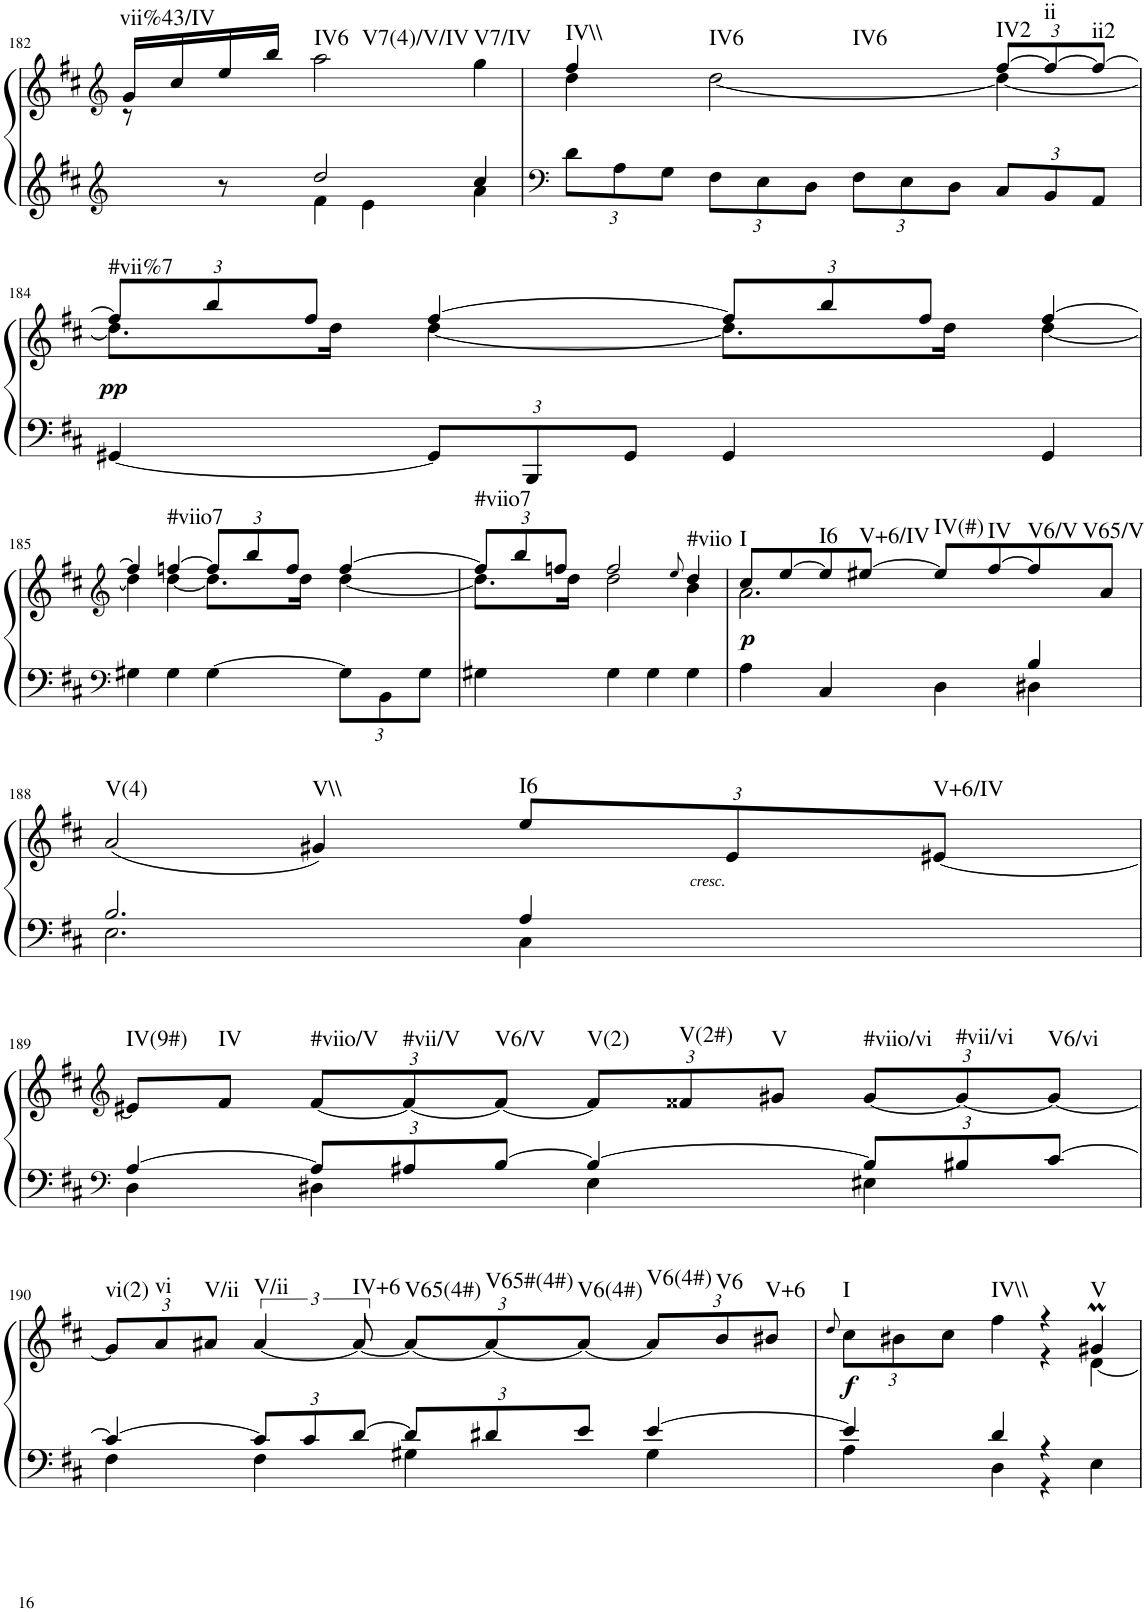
**kern	**kern	**dynam	**harte
*part1	*part1	*part1	*part1
*staff2	*staff1	*staff1/2	*
*I"Klavier links	*	*	*
!!LO:PB:g=z
*clefG2	*clefG2	*	*
*k[f#c#]	*k[f#c#]	*	*
*M2/2	*M2/2	*	*
=182	=182	=182	=182
*^	*^	*	*
!	!	!	!	!	!LO:H:kt=vii%43/IV
8ryy	4ryy	16g/LL	8r	.	N
.	.	16cc#/	.	.	.
8r	.	16ee/	2..ryy	.	.
.	.	16bb/JJ	.	.	.
!	!	!	!	!	!LO:H:n=1:kt=IV6
!	!	!	!	!	!LO:H:n=2:kt=V7(4)/V/IV
2dd/	4f#\	2aa\	.	.	N N
.	4e\	.	.	.	.
!	!	!	!	!	!LO:H:kt=V7/IV
4cc#/	4a\	4gg\	.	.	N
*v	*v	*	*	*	*
*	*v	*v	*	*
=183	=183	=183	=183
*clefF4	*	*	*
*Xbrackettup	*	*	*
*^	*^	*	*
!	!	!	!	!	!LO:H:kt=IV\\
*v	*v	*^	*^	*	*
12d\L	4ff#/	4dd\	3%2ryy	3%2ryy	.	N
12A\	.	.	.	.	.	.
12G\J	.	.	.	.	.	.
!	!	!	!	!	!	!LO:H:n=1:kt=IV6
!	!	!	!	!	!	!LO:H:n=2:kt=IV6
12F#\L	[2dd\	2ryy	.	.	.	N N
12E\	.	.	.	.	.	.
12D\J	.	.	.	.	.	.
12F#\L	.	.	.	.	.	.
12E\	.	.	.	.	.	.
12D\J	.	.	6ryy	6.ryy	.	.
!	!	!	!	!	!	!LO:H:kt=IV2
12C#/L	[4ff#/	4dd\_	.	.	.	N
!	!	!	!	!	!	!LO:H:kt=ii
12BB/	.	.	6ryy	.	.	N
!	!	!	!	!	!	!LO:H:kt=ii2
12AA/J	.	.	.	12ryy	.	N
*	*v	*v	*v	*v	*	*
!!LO:LB:g=z
=184	=184	=184	=184
*	*Xbrackettup	*	*
*	*^	*	*
*	*	*^	*	*
*	*	*	*^	*	*
!	!	!	!	!	!LO:DY:b	!LO:H:kt=#vii%7
*	*	*v	*v	*v	*	*
[4GG#X/	12ff#/L]	8.dd\L]	pp	N
.	12bb/	.	.	.
.	12ff#/J	.	.	.
.	.	16dd\Jk	.	.
12GG#/L]	[4ff#/	[4dd\	.	.
12BBB/	.	.	.	.
12GG#/J	.	.	.	.
4GG#/	12ff#/L]	8.dd\L]	.	.
.	12bb/	.	.	.
.	12ff#/J	.	.	.
.	.	16dd\Jk	.	.
4GG#/	[4ff#/	[4dd\	.	.
!!LO:LB:g=z	!!
=185	=185	=185	=185	=185
*clefF4	*clefG2	*	*	*
4G#X\	4ff#/]	4dd\]	.	.
!	!	!	!	!LO:H:kt=#viio7
4G#\	[4ffn/	[4dd\	.	N
[4G#\	12ff/L]	8.dd\L]	.	.
.	12bb/	.	.	.
.	12ff/J	.	.	.
.	.	16dd\Jk	.	.
12G#\L]	[4ff/	[4dd\	.	.
12BB\	.	.	.	.
12G#\J	.	.	.	.
=186	=186	=186	=186	=186
!	!	!	!	!LO:H:kt=#viio7
4G#X\	12ff/L]	8.dd\L]	.	N
.	12bb/	.	.	.
.	12ffn/J	.	.	.
.	.	16dd\Jk	.	.
4G#\	2ff/	2dd\	.	.
4G#\	.	.	.	.
.	8qee/	.	.	.
!	!	!	!	!LO:H:kt=#viio
4G#\	4dd/	4b\	.	N
=187	=187	=187	=187	=187
*^	*	*	*	*
!	!	!	!	!LO:DY:b	!LO:H:kt=I
4A\	2.ryy	8cc#/L	2.a\	p	N
.	.	[8ee/	.	.	.
!	!	!	!	!	!LO:H:kt=I6
4C#/	.	8ee/]	.	.	N
!	!	!	!	!	!LO:H:kt=V+6/IV
.	.	[8ee#X/J	.	.	N
!	!	!	!	!	!LO:H:kt=IV(#)
4D\	.	8ee#/L]	.	.	N
!	!	!	!	!	!LO:H:kt=IV
.	.	[8ff#/	.	.	N
!	!	!	!	!	!LO:H:kt=V6/V
4B/	4D#X\	8ff#/]	4ryy	.	N
!	!	!	!	!	!LO:H:kt=V65/V
.	.	8a/J	.	.	N
*	*	*v	*v	*	*
!!LO:LB:g=z
=188	=188	=188	=188	=188
!	!	!	!	!LO:H:kt=V(4)
2.B/	2.E\	(2a/	.	N
!	!	!	!	!LO:H:kt=V\\
.	.	4g#X/)	.	N
!	!	!	!	!LO:H:kt=I6
4A/	4C#\	12ee/L	.	N
!	!	!LO:TX:b:i:t=cresc.	!	!
.	.	12e/	.	.
!	!	!	!	!LO:H:kt=V+6/IV
.	.	[12e#X/J	.	N
!!LO:LB:g=z
=189	=189	=189	=189	=189
*clefF4	*	*clefG2	*	*
!	!	!	!	!LO:H:kt=IV(9#)
[4A/	4D\	8e#X/L]	.	N
!	!	!	!	!LO:H:kt=IV
.	.	8f#/J	.	N
!	!	!	!	!LO:H:kt=#viio/V
12A/L]	4D#X\	[12f#/L	.	N
!	!	!	!	!LO:H:kt=#vii/V
12A#X/	.	12f#/_	.	N
!	!	!	!	!LO:H:kt=V6/V
[12B/J	.	12f#/J_	.	N
!	!	!	!	!LO:H:kt=V(2)
4B/_	4E\	12f#/L]	.	N
!	!	!	!	!LO:H:kt=V(2#)
.	.	12f##X/	.	N
!	!	!	!	!LO:H:kt=V
.	.	12g#X/J	.	N
!	!	!	!	!LO:H:kt=#viio/vi
12B/L]	4E#X\	[12g#/L	.	N
!	!	!	!	!LO:H:kt=#vii/vi
12B#X/	.	12g#/_	.	N
!	!	!	!	!LO:H:kt=V6/vi
[12c#/J	.	12g#/J_	.	N
!!LO:LB:g=z
=190	=190	=190	=190	=190
!	!	!	!	!LO:H:kt=vi(2)
4c#/_	4F#\	12g#/L]	.	N
!	!	!	!	!LO:H:kt=vi
.	.	12a/	.	N
!	!	!	!	!LO:H:kt=V/ii
.	.	12a#X/J	.	N
*	*	*brackettup	*	*
!	!	!	!	!LO:H:kt=V/ii
12c#/L]	4F#\	[6a#/	.	N
12c#/	.	.	.	.
!	!	!	!	!LO:H:kt=IV+6
[12d/J	.	12a#/_	.	N
*	*	*Xbrackettup	*	*
!	!	!	!	!LO:H:kt=V65(4#)
12d/L]	4G#X\	12a#/L_	.	N
!	!	!	!	!LO:H:kt=V65#(4#)
12d#X/	.	12a#/_	.	N
!	!	!	!	!LO:H:kt=V6(4#)
12e/J	.	12a#/J_	.	N
!	!	!	!	!LO:H:kt=V6(4#)
[4e/	4G#\	12a#/L]	.	N
!	!	!	!	!LO:H:kt=V6
.	.	12b/	.	N
!	!	!	!	!LO:H:kt=V+6
.	.	12b#X/J	.	N
=191	=191	=191	=191	=191
.	.	8qdd/	.	.
*	*	*^	*	*
!	!	!	!	!LO:DY:b	!LO:H:kt=I
4e/]	4A\	12cc#\L	2ryy	f	N
.	.	12b#X\	.	.	.
.	.	12cc#\J	.	.	.
!	!	!	!	!	!LO:H:kt=IV\\
4d/	4D\	4ff#\	.	.	N
4r	4r	4r	4r	.	.
!	!	!	!	!	!LO:H:kt=V
4E\	4ryy	4g#Xm/	[4d\	.	N
*v	*v	*	*	*	*
*	*v	*v	*	*
=	=	=	=
*-	*-	*-	*-
